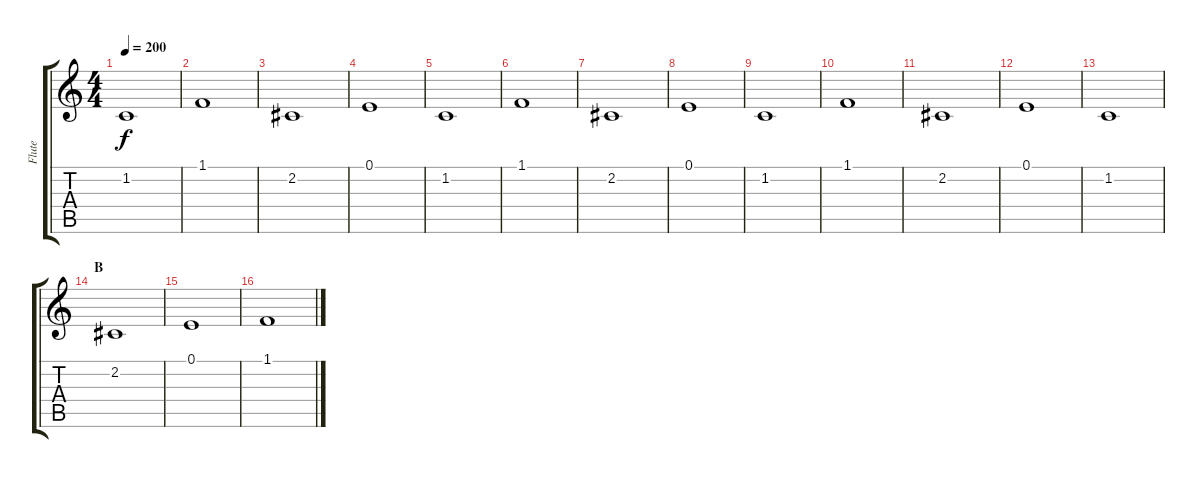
\track ("Flute" "Flute") {instrument flute}
\staff {score tabs}
\tuning (E4 B3 G3 D3 A2 E2) {hide}
\ts (4 4)
\tempo 200
\clef g2
\ks c
1.2.1{dy f} |
1.1.1 |
2.2.1 |
0.1.1 |
1.2.1 |
1.1.1 |
2.2.1 |
0.1.1 |
1.2.1 |
1.1.1 |
2.2.1 |
0.1.1 |
1.2.1 |
\section ("" "B")
2.2.1 |
0.1.1 |
1.1.1
